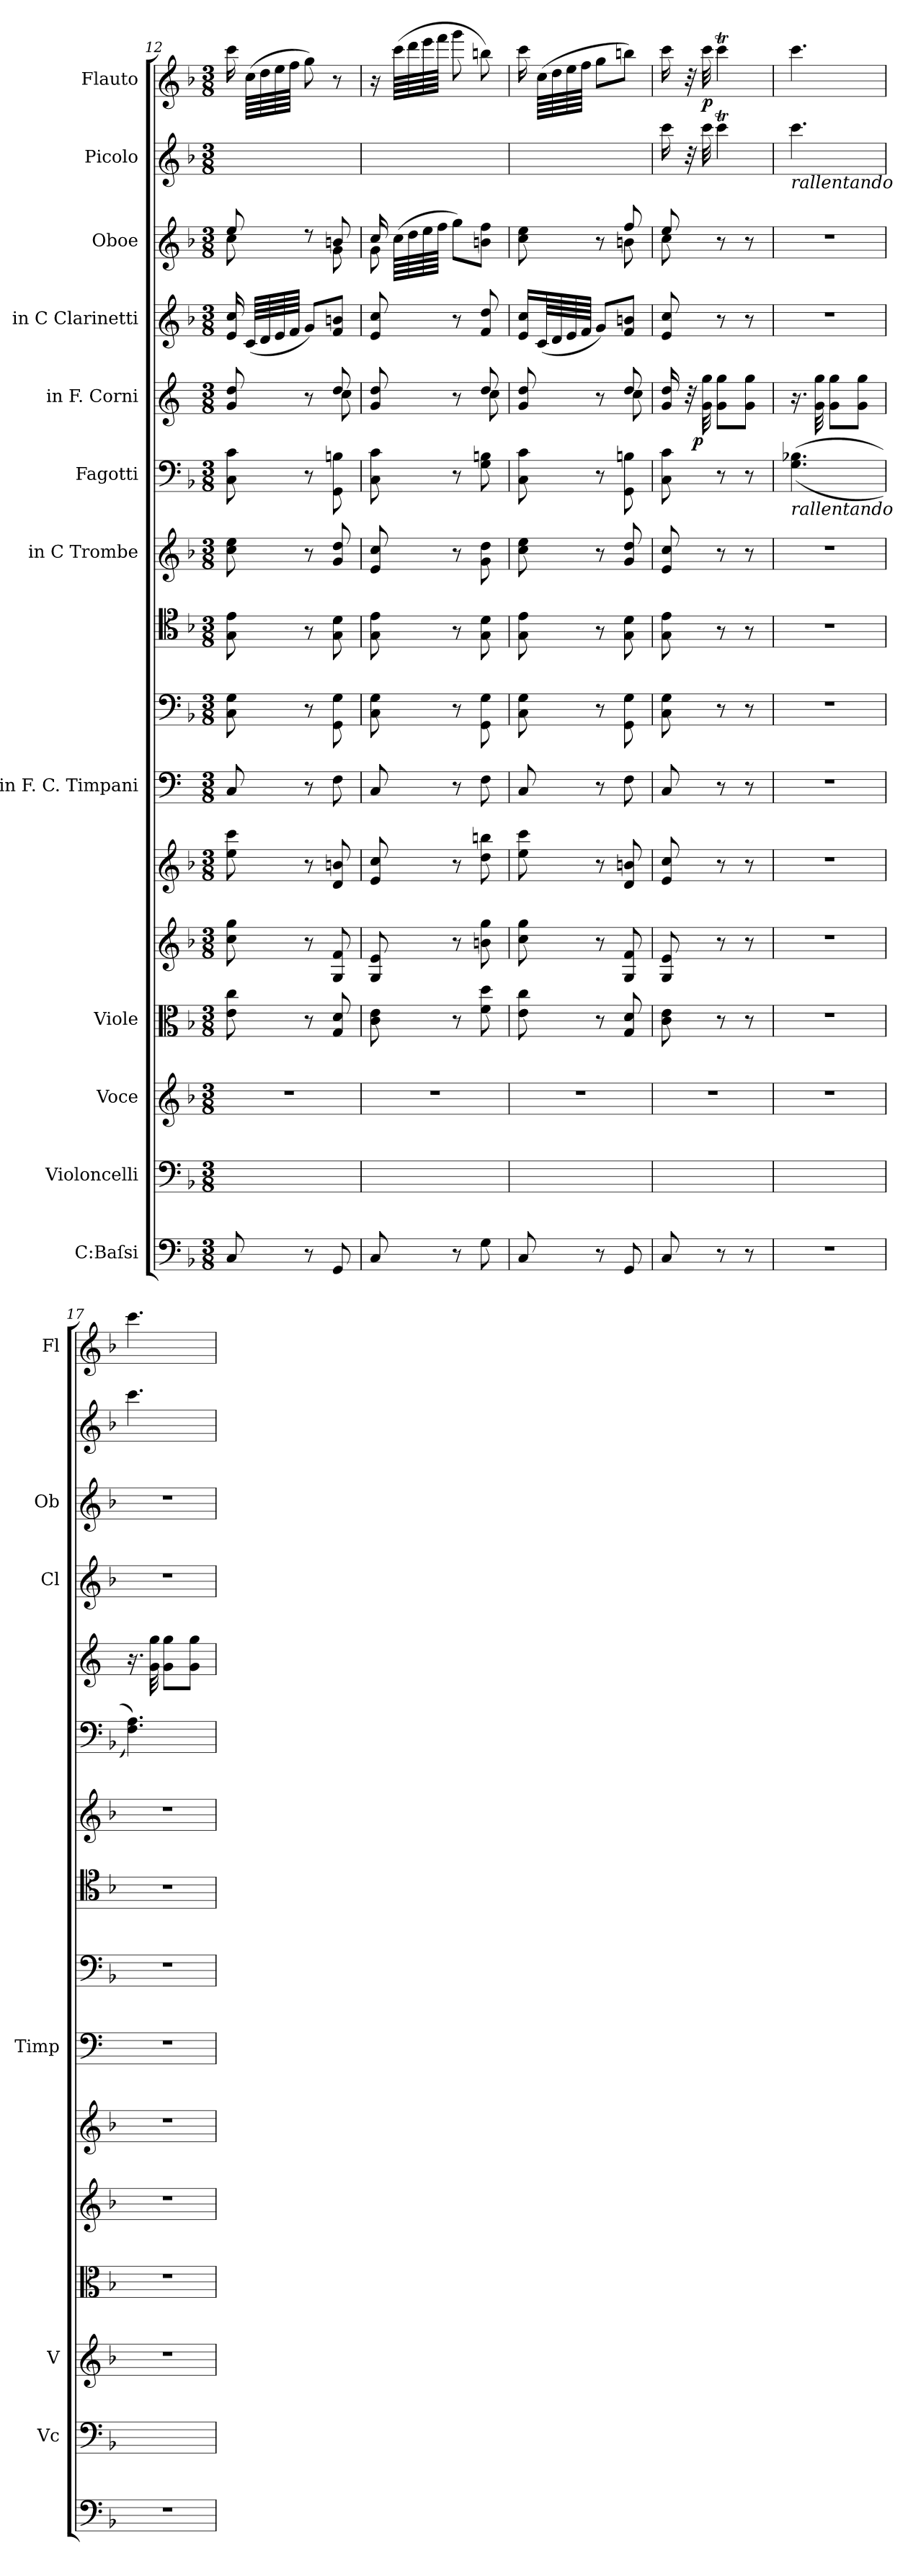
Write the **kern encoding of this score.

**kern	**kern	**kern	**kern	**kern	**kern	**kern	**kern	**kern	**kern	**kern	**kern	**dynam	**kern	**kern	**kern	**kern	**dynam
*part16	*part15	*part14	*part13	*part12	*part11	*part10	*part9	*part8	*part7	*part6	*part5	*part5	*part4	*part3	*part2	*part1	*part1
*staff16	*staff15	*staff14	*staff13	*staff12	*staff11	*staff10	*staff9	*staff8	*staff7	*staff6	*staff5	*staff5	*staff4	*staff3	*staff2	*staff1	*staff1
*I"C:Baſsi	*I"Violoncelli	*I"Voce	*I"Viole	*	*	*I"in F. C. Timpani	*	*	*I"in C Trombe	*I"Fagotti	*I"in F. Corni	*	*I"in C Clarinetti	*I"Oboe	*I"Picolo	*I"Flauto	*
*	*I'Vc	*I'V	*	*	*	*I'Timp	*	*	*	*	*	*	*I'Cl	*I'Ob	*	*I'Fl	*
*clefF4	*clefF4	*clefG2	*clefC3	*clefG2	*clefG2	*clefF4	*clefF4	*clefC4	*clefG2	*clefF4	*clefG2	*	*clefG2	*clefG2	*clefG2	*clefG2	*
*	*	*	*	*	*	*	*	*	*	*	*ITrd4c7	*	*	*	*ITrd-7c-12	*	*
*k[b-]	*k[b-]	*k[b-]	*k[b-]	*k[b-]	*k[b-]	*k[]	*k[b-]	*k[b-]	*k[b-]	*k[b-]	*k[b-]	*	*k[b-]	*k[b-]	*k[b-]	*k[b-]	*
*M3/8	*M3/8	*M3/8	*M3/8	*M3/8	*M3/8	*M3/8	*M3/8	*M3/8	*M3/8	*M3/8	*M3/8	*	*M3/8	*M3/8	*M3/8	*M3/8	*
=12	=12	=12	=12	=12	=12	=12	=12	=12	=12	=12	=12	=12	=12	=12	=12	=12	=12
*	*	*	*	*	*	*	*	*	*	*	*^	*	*	*^	*	*	*
8C/	8C/yy	4.r	8e\ 8cc\	8cc\ 8gg\	8ee\ 8ccc\	8C/	8C\ 8G\	8G\ 8e\	8cc\ 8ee\	8C\ 8c\	8c/ 8g/	4ryy	.	16e/ 16cc/	8ee/	8cc\	16ccc\yy	16ccc\	.
.	.	.	.	.	.	.	.	.	.	.	.	.	.	(64c/LLLL	.	.	(64cc\LLLLyy	(64cc\LLLL	.
.	.	.	.	.	.	.	.	.	.	.	.	.	.	64d/	.	.	64dd\yy	64dd\	.
.	.	.	.	.	.	.	.	.	.	.	.	.	.	64e/	.	.	64ee\yy	64ee\	.
.	.	.	.	.	.	.	.	.	.	.	.	.	.	64f/JJJJ	.	.	64ff\JJJJyy	64ff\JJJJ	.
8r	8ryy	.	8r	8r	8r	8r	8r	8r	8r	8r	8r	.	.	8g/L)	8rdd	8rcyy	8gg\yy)	8gg\)	.
8GG/	8GG/yy	.	8G/ 8d/	8G/ 8f/	8d/ 8bn/	8F\	8GG\ 8G\	8G\ 8d\	8g/ 8dd/	8GG\ 8Bn\	8g/	8f\	.	8f/ 8bn/J	8bn/	8g\	8ryy	8r	.
=13	=13	=13	=13	=13	=13	=13	=13	=13	=13	=13	=13	=13	=13	=13	=13	=13	=13	=13	=13
8C/	8C/yy	4.r	8c\ 8e\	8G/ 8e/	8e/ 8cc/	8C/	8C\ 8G\	8G\ 8e\	8e/ 8cc/	8C\ 8c\	8c/ 8g/	4ryy	.	8e/ 8cc/	16cc/	8g\	16ryy	16r	.
.	.	.	.	.	.	.	.	.	.	.	.	.	.	.	(64cc\LLLL	.	(64ccc\LLLLyy	(64ccc\LLLL	.
.	.	.	.	.	.	.	.	.	.	.	.	.	.	.	64dd\	.	64ddd\yy	64ddd\	.
.	.	.	.	.	.	.	.	.	.	.	.	.	.	.	64ee\	.	64eee\yy	64eee\	.
.	.	.	.	.	.	.	.	.	.	.	.	.	.	.	64ff\JJJJ	.	64fff\JJJJyy	64fff\JJJJ	.
8r	8ryy	.	8r	8r	8r	8r	8r	8r	8r	8r	8r	.	.	8r	8gg\L)	4ryy	8ggg\yy	8ggg\	.
8G\	8G\yy	.	8f\ 8dd\	8bn\ 8gg\	8dd\ 8bbn\	8F\	8GG\ 8G\	8G\ 8d\	8g\ 8dd\	8G\ 8Bn\	8g/	8f\	.	8f/ 8dd/	8bn\ 8ff\J	.	8bbn\yy)	8bbn\)	.
=14	=14	=14	=14	=14	=14	=14	=14	=14	=14	=14	=14	=14	=14	=14	=14	=14	=14	=14	=14
8C/	8C/yy	4.r	8e\ 8cc\	8cc\ 8gg\	8ee\ 8ccc\	8C/	8C\ 8G\	8G\ 8e\	8cc\ 8ee\	8C\ 8c\	8c/ 8g/	4ryy	.	16e/ 16cc/LL	8cc\ 8ee\	4rcyy	16ccc\yy	16ccc\	.
.	.	.	.	.	.	.	.	.	.	.	.	.	.	(64c/LL	.	.	(64cc\LLLLyy	(64cc\LLLL	.
.	.	.	.	.	.	.	.	.	.	.	.	.	.	64d/	.	.	64dd\yy	64dd\	.
.	.	.	.	.	.	.	.	.	.	.	.	.	.	64e/	.	.	64ee\yy	64ee\	.
.	.	.	.	.	.	.	.	.	.	.	.	.	.	64f/JJJJ	.	.	64ff\JJJJyy	64ff\JJJJ	.
8r	8ryy	.	8r	8r	8r	8r	8r	8r	8r	8r	8r	.	.	8g/L)	8r	.	8gg\Lyy	8gg\L	.
8GG/	8GG/yy	.	8G/ 8d/	8G/ 8f/	8d/ 8bn/	8F\	8GG\ 8G\	8G\ 8d\	8g/ 8dd/	8GG\ 8Bn\	8g/	8f\	.	8f/ 8bn/J	8ff/	8bn\	8bbn\Jyy)	8bbn\J)	.
*	*	*	*	*	*	*	*	*	*	*	*v	*v	*	*	*	*	*	*	*
=15	=15	=15	=15	=15	=15	=15	=15	=15	=15	=15	=15	=15	=15	=15	=15	=15	=15	=15
8C/	8C/yy	4.r	8c\ 8e\	8G/ 8e/	8e/ 8cc/	8C/	8C\ 8G\	8G\ 8e\	8e/ 8cc/	8C\ 8c\	16c/ 16g/	.	8e/ 8cc/	8ee/	8cc\	16cccc\	16ccc\	.
.	.	.	.	.	.	.	.	.	.	.	32r	.	.	.	.	32r	32r	.
!	!	!	!	!	!	!	!	!	!	!	!	!LO:DY:rj	!	!	!	!	!	!
.	.	.	.	.	.	.	.	.	.	.	32c\ 32cc\	p	.	.	.	32cccc\	32ccc\	p
8r	8ryy	.	8r	8r	8r	8r	8r	8r	8r	8r	8c\ 8cc\L	.	8r	8r	8rcyy	4ccccT\	4cccT\	.
8r	8ryy	.	8r	8r	8r	8r	8r	8r	8r	8r	8c\ 8cc\J	.	8r	8r	8rcyy	.	.	.
=16	=16	=16	=16	=16	=16	=16	=16	=16	=16	=16	=16	=16	=16	=16	=16	=16	=16	=16
!	!	!	!	!	!	!	!	!	!	!	!	!	!	!	!	!LO:TX:b:i:t=rallentando	!	!
!	!	!	!	!	!	!	!	!	!	!LO:TX:b:i:t=rallentando	!	!	!	!	!	!	!	!
*	*	*	*	*	*	*	*	*	*	*	*	*	*	*v	*v	*	*	*
4.r	4.ryy	4.r	4.r	4.r	4.r	4.r	4.r	4.r	4.r	(>(>4.G\ 4.B-X\	16.r	.	4.r	4.r	4.cccc\	4.ccc\	.
.	.	.	.	.	.	.	.	.	.	.	32c\ 32cc\	.	.	.	.	.	.
.	.	.	.	.	.	.	.	.	.	.	8c\ 8cc\L	.	.	.	.	.	.
.	.	.	.	.	.	.	.	.	.	.	8c\ 8cc\J	.	.	.	.	.	.
=17	=17	=17	=17	=17	=17	=17	=17	=17	=17	=17	=17	=17	=17	=17	=17	=17	=17
4.r	4.ryy	4.r	4.r	4.r	4.r	4.r	4.r	4.r	4.r	4.F\ 4.A\))	16.r	.	4.r	4.r	4.cccc\	4.ccc\	.
.	.	.	.	.	.	.	.	.	.	.	32c\ 32cc\	.	.	.	.	.	.
.	.	.	.	.	.	.	.	.	.	.	8c\ 8cc\L	.	.	.	.	.	.
.	.	.	.	.	.	.	.	.	.	.	8c\ 8cc\J	.	.	.	.	.	.
=	=	=	=	=	=	=	=	=	=	=	=	=	=	=	=	=	=
*-	*-	*-	*-	*-	*-	*-	*-	*-	*-	*-	*-	*-	*-	*-	*-	*-	*-
